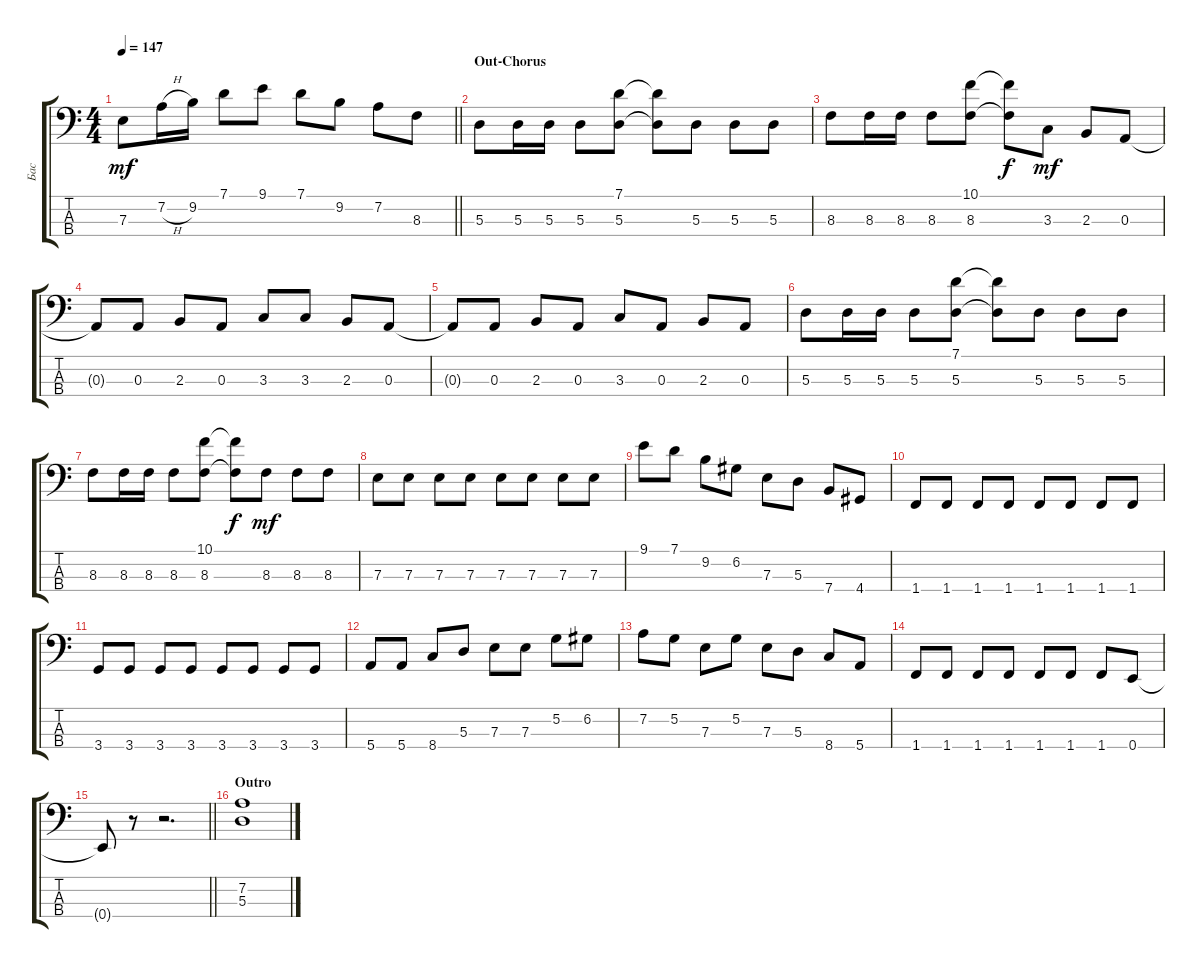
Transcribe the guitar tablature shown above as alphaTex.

\track ("Бас" "Бас") {instrument electricbassfinger}
\staff {score tabs}
\tuning (G2 D2 A1 E1) {hide}
\ts (4 4)
\tempo 147
\clef f4
\barLineRight lightlight
\ks c
7.3.8{dy mf} 7.2{h}.16 9.2.16 7.1.8 9.1.8 7.1.8 9.2.8 7.2.8 8.3.8 |
\section ("" "Out-Chorus")
5.3.8 5.3.16 5.3.16 5.3.8 (7.1 5.3).8 (7.1{t} 5.3{t}).8 5.3.8 5.3.8 5.3.8 |
8.3.8 8.3.16 8.3.16 8.3.8 (10.1 8.3).8 (10.1{t} 8.3{t}).8{dy f} 3.3.8{dy mf} 2.3.8 0.3.8 |
0.3{t}.8 0.3.8 2.3.8 0.3.8 3.3.8 3.3.8 2.3.8 0.3.8 |
0.3{t}.8 0.3.8 2.3.8 0.3.8 3.3.8 0.3.8 2.3.8 0.3.8 |
5.3.8 5.3.16 5.3.16 5.3.8 (7.1 5.3).8 (7.1{t} 5.3{t}).8 5.3.8 5.3.8 5.3.8 |
8.3.8 8.3.16 8.3.16 8.3.8 (10.1 8.3).8 (10.1{t} 8.3{t}).8{dy f} 8.3.8{dy mf} 8.3.8 8.3.8 |
7.3.8 7.3.8 7.3.8 7.3.8 7.3.8 7.3.8 7.3.8 7.3.8 |
9.1.8 7.1.8 9.2.8 6.2.8 7.3.8 5.3.8 7.4.8 4.4.8 |
1.4.8 1.4.8 1.4.8 1.4.8 1.4.8 1.4.8 1.4.8 1.4.8 |
3.4.8 3.4.8 3.4.8 3.4.8 3.4.8 3.4.8 3.4.8 3.4.8 |
5.4.8 5.4.8 8.4.8 5.3.8 7.3.8 7.3.8 5.2.8 6.2.8 |
7.2.8 5.2.8 7.3.8 5.2.8 7.3.8 5.3.8 8.4.8 5.4.8 |
1.4.8 1.4.8 1.4.8 1.4.8 1.4.8 1.4.8 1.4.8 0.4.8 |
\barLineRight lightlight
0.4{t}.8 r.8 r.2{d} |
\section ("" "Outro")
(7.2 5.3).1
